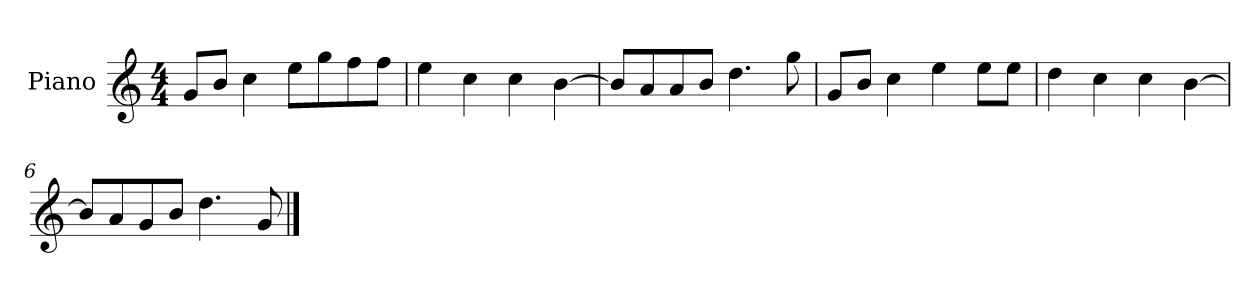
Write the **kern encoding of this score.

**kern
*part1
*staff1
*I"Piano
*I'P-no
*clefG2
*k[]
*M4/4
*MM90
=1
8g/L
8b/J
4cc\
8ee\L
8gg\
8ff\
8ff\J
=2
4ee\
4cc\
4cc\
[4b\
=3
8b/L]
8a/
8a/
8b/J
4.dd\
8gg\
=4
8g/L
8b/J
4cc\
4ee\
8ee\L
8ee\J
=5
4dd\
4cc\
4cc\
[4b\
=6
8b/L]
8a/
8g/
8b/J
4.dd\
8g/
==
*-
